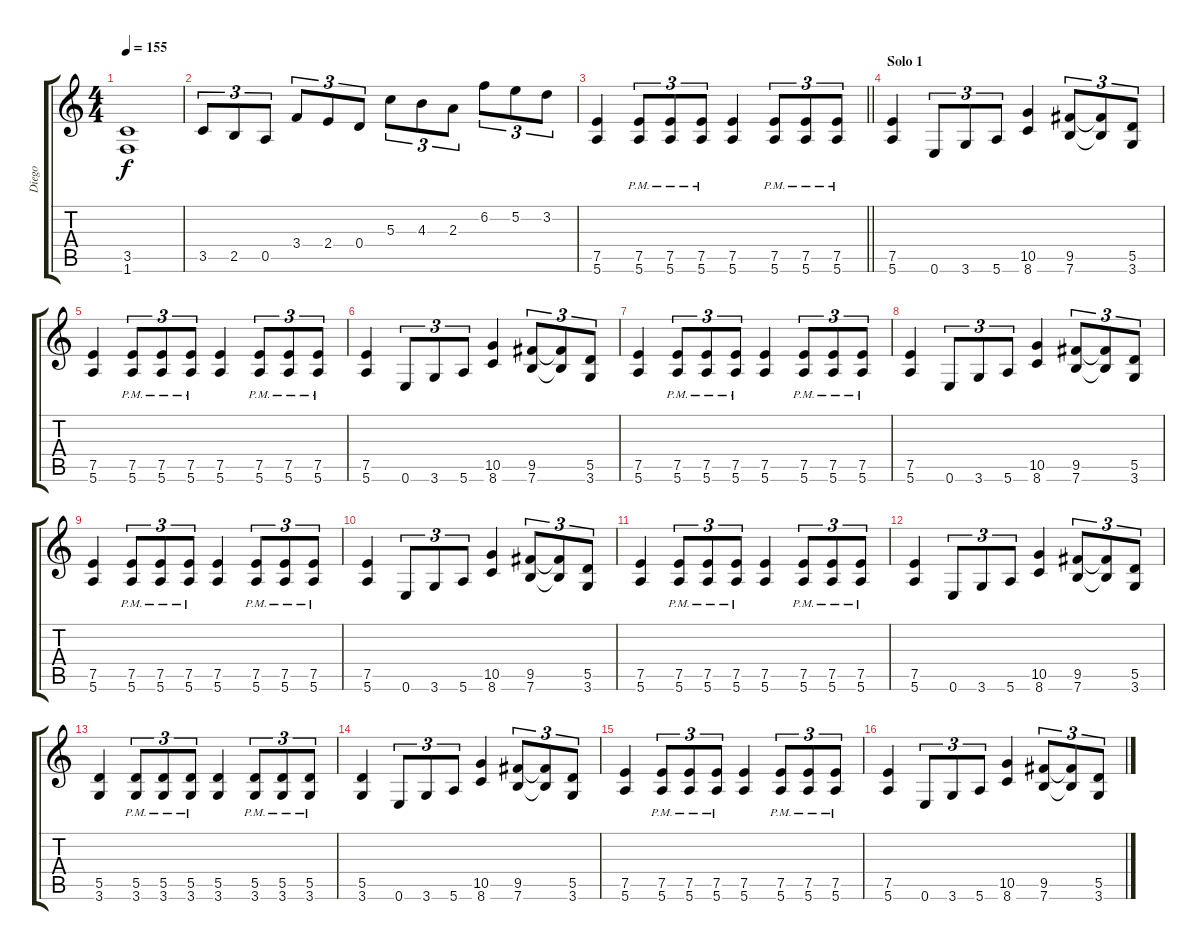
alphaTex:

\track ("Diego" "Diego") {instrument distortionguitar}
\staff {score tabs}
\tuning (E4 B3 G3 D3 A2 E2) {hide}
\ts (4 4)
\tempo 155
\clef g2
\ks c
(3.5 1.6).1{dy f} |
3.5.8{tu (3 2)} 2.5.8{tu (3 2)} 0.5.8{tu (3 2)} 3.4.8{tu (3 2)} 2.4.8{tu (3 2)} 0.4.8{tu (3 2)} 5.3.8{tu (3 2)} 4.3.8{tu (3 2)} 2.3.8{tu (3 2)} 6.2.8{tu (3 2)} 5.2.8{tu (3 2)} 3.2.8{tu (3 2)} |
\barLineRight lightlight
(7.5 5.6).4 (7.5{pm} 5.6{pm}).8{tu (3 2)} (7.5{pm} 5.6{pm}).8{tu (3 2)} (7.5{pm} 5.6{pm}).8{tu (3 2)} (7.5 5.6).4 (7.5{pm} 5.6{pm}).8{tu (3 2)} (7.5{pm} 5.6{pm}).8{tu (3 2)} (7.5{pm} 5.6{pm}).8{tu (3 2)} |
\section ("" "Solo 1")
(7.5 5.6).4 0.6.8{tu (3 2)} 3.6.8{tu (3 2)} 5.6.8{tu (3 2)} (10.5 8.6).4 (9.5 7.6).8{tu (3 2)} (9.5{t} 7.6{t}).8{tu (3 2)} (5.5 3.6).8{tu (3 2)} |
(7.5 5.6).4 (7.5{pm} 5.6{pm}).8{tu (3 2)} (7.5{pm} 5.6{pm}).8{tu (3 2)} (7.5{pm} 5.6{pm}).8{tu (3 2)} (7.5 5.6).4 (7.5{pm} 5.6{pm}).8{tu (3 2)} (7.5{pm} 5.6{pm}).8{tu (3 2)} (7.5{pm} 5.6{pm}).8{tu (3 2)} |
(7.5 5.6).4 0.6.8{tu (3 2)} 3.6.8{tu (3 2)} 5.6.8{tu (3 2)} (10.5 8.6).4 (9.5 7.6).8{tu (3 2)} (9.5{t} 7.6{t}).8{tu (3 2)} (5.5 3.6).8{tu (3 2)} |
(7.5 5.6).4 (7.5{pm} 5.6{pm}).8{tu (3 2)} (7.5{pm} 5.6{pm}).8{tu (3 2)} (7.5{pm} 5.6{pm}).8{tu (3 2)} (7.5 5.6).4 (7.5{pm} 5.6{pm}).8{tu (3 2)} (7.5{pm} 5.6{pm}).8{tu (3 2)} (7.5{pm} 5.6{pm}).8{tu (3 2)} |
(7.5 5.6).4 0.6.8{tu (3 2)} 3.6.8{tu (3 2)} 5.6.8{tu (3 2)} (10.5 8.6).4 (9.5 7.6).8{tu (3 2)} (9.5{t} 7.6{t}).8{tu (3 2)} (5.5 3.6).8{tu (3 2)} |
(7.5 5.6).4 (7.5{pm} 5.6{pm}).8{tu (3 2)} (7.5{pm} 5.6{pm}).8{tu (3 2)} (7.5{pm} 5.6{pm}).8{tu (3 2)} (7.5 5.6).4 (7.5{pm} 5.6{pm}).8{tu (3 2)} (7.5{pm} 5.6{pm}).8{tu (3 2)} (7.5{pm} 5.6{pm}).8{tu (3 2)} |
(7.5 5.6).4 0.6.8{tu (3 2)} 3.6.8{tu (3 2)} 5.6.8{tu (3 2)} (10.5 8.6).4 (9.5 7.6).8{tu (3 2)} (9.5{t} 7.6{t}).8{tu (3 2)} (5.5 3.6).8{tu (3 2)} |
(7.5 5.6).4 (7.5{pm} 5.6{pm}).8{tu (3 2)} (7.5{pm} 5.6{pm}).8{tu (3 2)} (7.5{pm} 5.6{pm}).8{tu (3 2)} (7.5 5.6).4 (7.5{pm} 5.6{pm}).8{tu (3 2)} (7.5{pm} 5.6{pm}).8{tu (3 2)} (7.5{pm} 5.6{pm}).8{tu (3 2)} |
(7.5 5.6).4 0.6.8{tu (3 2)} 3.6.8{tu (3 2)} 5.6.8{tu (3 2)} (10.5 8.6).4 (9.5 7.6).8{tu (3 2)} (9.5{t} 7.6{t}).8{tu (3 2)} (5.5 3.6).8{tu (3 2)} |
(5.5 3.6).4 (5.5{pm} 3.6{pm}).8{tu (3 2)} (5.5{pm} 3.6{pm}).8{tu (3 2)} (5.5{pm} 3.6{pm}).8{tu (3 2)} (5.5 3.6).4 (5.5{pm} 3.6{pm}).8{tu (3 2)} (5.5{pm} 3.6{pm}).8{tu (3 2)} (5.5{pm} 3.6{pm}).8{tu (3 2)} |
(5.5 3.6).4 0.6.8{tu (3 2)} 3.6.8{tu (3 2)} 5.6.8{tu (3 2)} (10.5 8.6).4 (9.5 7.6).8{tu (3 2)} (9.5{t} 7.6{t}).8{tu (3 2)} (5.5 3.6).8{tu (3 2)} |
(7.5 5.6).4 (7.5{pm} 5.6{pm}).8{tu (3 2)} (7.5{pm} 5.6{pm}).8{tu (3 2)} (7.5{pm} 5.6{pm}).8{tu (3 2)} (7.5 5.6).4 (7.5{pm} 5.6{pm}).8{tu (3 2)} (7.5{pm} 5.6{pm}).8{tu (3 2)} (7.5{pm} 5.6{pm}).8{tu (3 2)} |
(7.5 5.6).4 0.6.8{tu (3 2)} 3.6.8{tu (3 2)} 5.6.8{tu (3 2)} (10.5 8.6).4 (9.5 7.6).8{tu (3 2)} (9.5{t} 7.6{t}).8{tu (3 2)} (5.5 3.6).8{tu (3 2)}
